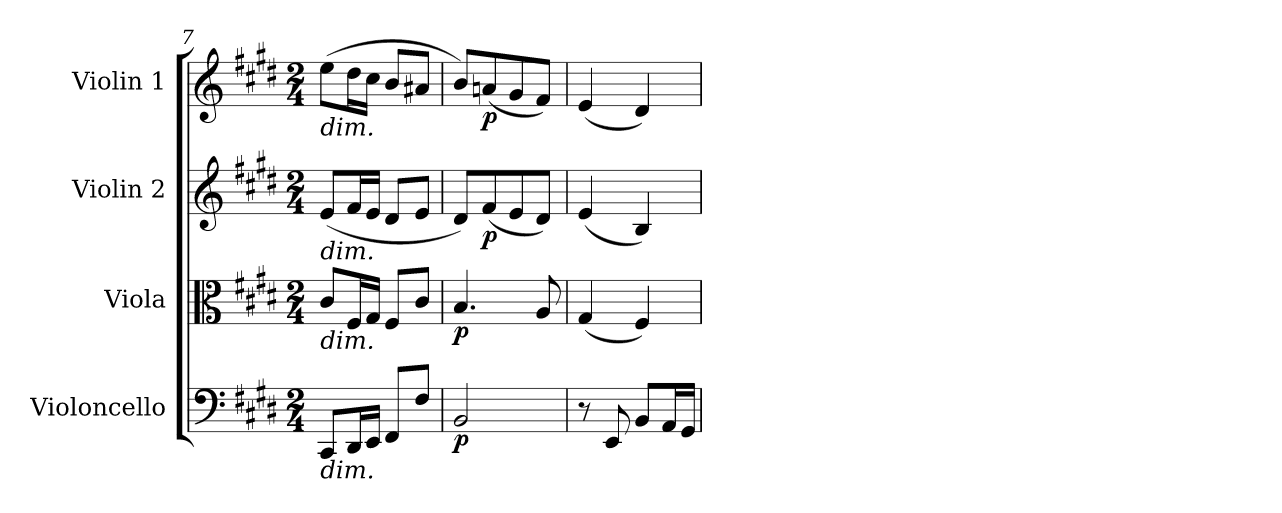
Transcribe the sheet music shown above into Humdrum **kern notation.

**kern	**dynam	**kern	**dynam	**kern	**dynam	**kern	**dynam
*part4	*part4	*part3	*part3	*part2	*part2	*part1	*part1
*staff4	*staff4	*staff3	*staff3	*staff2	*staff2	*staff1	*staff1
*I"Violoncello	*	*I"Viola	*	*I"Violin 2	*	*I"Violin 1	*
*I'Vc	*	*I'Vla	*	*I'Vln	*	*I'Vln	*
*clefF4	*	*clefC3	*	*clefG2	*	*clefG2	*
*k[f#c#g#d#]	*	*k[f#c#g#d#]	*	*k[f#c#g#d#]	*	*k[f#c#g#d#]	*
*M2/4	*	*M2/4	*	*M2/4	*	*M2/4	*
=7	=7	=7	=7	=7	=7	=7	=7
!	!	!	!	!	!	!LO:TX:b:i:t=dim.	!
!	!	!	!	!LO:TX:b:i:t=dim.	!	!	!
!	!	!LO:TX:b:i:t=dim.	!	!	!	!	!
!LO:TX:b:i:t=dim.	!	!	!	!	!	!	!
8CC#/L	.	8c#/L	.	(8e/L	.	(8ee\L	.
16DD#/L	.	16F#/L	.	16f#/L	.	16dd#\L	.
16EE/JJ	.	16G#/JJ	.	16e/JJ	.	16cc#\JJ	.
8FF#/L	.	8F#/L	.	8d#/L	.	8b/L	.
8F#/J	.	8c#/J	.	8e/J	.	8a#X/J	.
=8	=8	=8	=8	=8	=8	=8	=8
!	!LO:DY:b	!	!LO:DY:b	!	!	!	!
2BB/	p	4.B/	p	8d#/L)	.	8b/L)	.
!	!	!	!	!	!LO:DY:b	!	!LO:DY:b
.	.	.	.	(8f#/	p	(8an/	p
.	.	.	.	8e/	.	8g#/	.
.	.	8A/	.	8d#/J)	.	8f#/J)	.
!!LO:LB:g=z
=9	=9	=9	=9	=9	=9	=9	=9
8r	.	(4G#/	.	(4e/	.	(4e/	.
8EE/	.	.	.	.	.	.	.
8BB/L	.	4F#/)	.	4B/)	.	4d#/)	.
16AA/L	.	.	.	.	.	.	.
16GG#/JJ	.	.	.	.	.	.	.
=	=	=	=	=	=	=	=
*-	*-	*-	*-	*-	*-	*-	*-
